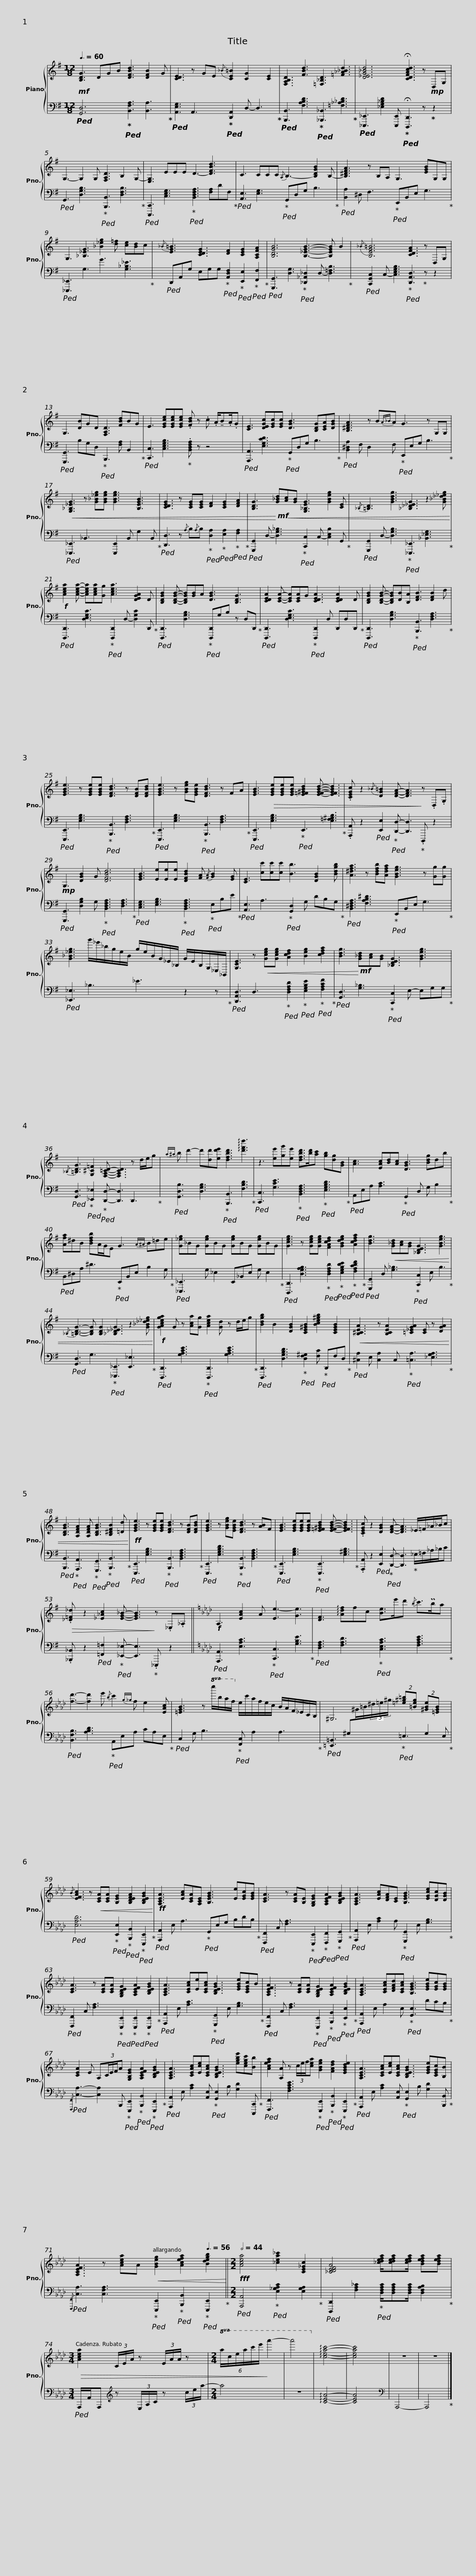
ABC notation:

X:1
%%score { 1 | 2 }
L:1/8
Q:3/8=60
M:12/8
I:linebreak $
K:G
V:1 treble
V:2 bass
V:1
!mf! [B,DG]3 DGB [DFBd]3 [DFB]2 G | [CDE]3 z GE{/_B} [CE=B]2 [CG]2 [CE]2 | [F,A,B,D]3 [FBd]3 [=F,_B,D]3 [=F_A_Bd]3 |$ [D_EG_Bd]6 !fermata![CDFAcd]3 z!mp! D,G, | G,3- G,2 G, [F,A,D]3 B,2 G,- | %5
 [E,G,]3 EEE D3- [DFBd]3 |$ C3 CCC{/A,} B,3- [B,DGB]2 B,- | [B,^DFA]3 z B,A, G,3 [EGB]G,G, | G,3 [_B,_EG]3 [_B_eg]2 [d=f] [ce][Bd]c |${/_B} [EG=B]3 [CDEG]3 [DF]2 [CEG]2 [A,CFA]2 | %10
 [B,DGB]6 [B,_EGB]3- [B,EGB] B2 |{/_B} [B,EG=B]6 [CDFA]3 z D,G, | G,3 [DB]GD [F,A,D]3 [FBd]BG |$ E3 [EGce][EGce][EGce] .[FBd] z .c .A/!tenuto!B.A/.G | [CE]3 [DEGc][EGc][EGc] [DGB]3 [B,DG][CEA][DGB] | %15
 [B,^DFA]3 z B{A_B}A G3 z G,G, |$!<(! [G,_B,_EG]3 z [G_B_eg][GBeg] [GBeg]3 [B,EGB]3 | [CDEG]3 z [CEG][CEG] [DF]2 [CEG]2 [DFA]2 | [B,DG]3!<)!!mf! [G_Bd]!<(![Ac][GB] [G,_B,EG]3 [GBeg]2 [CE] |${/_B,} [=B,D]3 [GBdg]3 [_B,_D_EG]3 z2 [G_B_d_eg]!<)! | %20
!f! [Acea]2 [Acea]- [Acea][Acea][Gg] [Acea]3 [DEGA]2 D | [B,DGB]2 [B,DGB]- [B,DGB][GB]A [DGB]3 [B,DG]3 |$ [CDEA]2 [CEA]- [CEA][CEA]G [CDEA]3 [CDEA]2 D | [B,DGB]2 [B,DGB]- [B,DGB][DB][B,A] [DFB]3 [DFB]2 d | [EGBe]3 z [EGBe][EGBe] [DFBd]3 z [DFB][DFBd] | %25
 [EGBe]3 z [GBeg][EGBe] [DFBd]3 z FA |$ [EGB]3!>(! [EGBe][EGBe][EGBe] [E=F^GBd]2 [EFGBd]- [EFGBd]3 | .[CEGc] z2{/_B} [DG=B]2 [DFA]- [DFA]3!>)! z .D,.G, |!mp! G,3 [DGB]2 G [DFBd]6 |$ [EGB]3 [Ee][Ee][Ee] [DFBd]2 [FA]{/[FA]} [GB]2 [EG] | %30
 [CE]3 [cc'][cc'][cc'] [Bb]3 [DGB]2 [Bdgb] | [A^dfa]3 z [Bdfb][Adfa] [GBeg]3 z [Gg][Gg] |$ [G_B_eg]3 g'/_e'/_b/g/e/B/ g/e/B/G/_E/_B,/ G/E/B,/G,/_E,/_B,,/ | [G,CE]3 z!<(! [Gceg][Gceg] [Acdf]2 [Beg]2 [cdfa]2 |$ [Bdg]3!<)!!mf! [G_Bd][Ac][GB] [_B,DEG]3 [GBeg]3 | %35
{/_B,} [=B,DG]3 [G,^C=F]2 [F,A,=CD]- [F,A,CD]3 z d/e/g |{a^a} b d'2- d'[dd'][ed'e'] [dfbd']3 !arpeggio![d'f'd'']3 |$ z3 [ee'][gg'][ee'] [dfbd']>[bd'][ac'] [gb][dg][GB] | [Ac]3 [EAc][Bd][Ac] [DGB]3 [Bdg]db | [Afa]^dB [Bdfb]A/G/E G3{A^A} B=de |$ %40
 [G_eg]_BG [Geg]BG [Geg]BG [Geg]BG | [Gceg]3 z [Gceg][Gceg] [FAcdf]2 [GBdeg]2 [Acdfa]2 | [Bdg]3!<(! [G_Bd][Ac][GB] [_B,DEG]3 [GBeg]3 |${/_B,} [=B,DG]3- [B,DG] [B,DG]2 [_B,_D_EG]3 z2 [G_B_d_eg]!<)! |!f! [GAcega]2 G z [Aca][Gg] [Acea]2 [Gd] z d/e/g | %45
 [Bdgb]2 B2 [DGB]2 [CE^GB]2 [Bce^gb]2 [CEGB]2 |$!<(! [B,^CEA]3 z [B,CEA]2 [=C_EGA]2 [CE] z [DGA]2 | [B,DGB]3 [A,DFA]2 [A,DFA] [B,DGB]3 [B,^DFB]2 [=Dd]!<)! |!ff! [EGBe]3 z [EGBe][EGBe] [DFBd]3 z [DFB][DFBd] | [EGBe]3 z [GBeg][EGBe] [DFBd]3 z [AB]F |$ %50
 [EGB]3 [EGBe][EGBe][EGBe] [E=F^GBd]2 [EFGBd]- [EFGBd]3 | .[CEGc] z2 [DGB]2 [DFA]- [DFA]3 _E/=F/_A/_B/c |$!>(! .[_D=F_d] z2 [_E_Ac]2 [EG_B]- [EGB]3!>)! z ._E,._A, ||[K:Ab]!f! A,3 [EAc]2 A [Ee-]3 [Ge]3 | [DF]3 !arpeggio![Adf]fc [Be]>e'd'{/b} c'>Pba |$ %55
 [fd']3- [fd']2 e'{/b} c'2{g_g} f e2 [EAc] | [=EGB]3 z!8va(! c''/b'/a'/f'/!8va)! e'/c'/a/f/e/c/ B/A/F/_E/C/B,/ |$ ^G,6 (2:3:2[=e^g=b][=Beg] (2:3:2[^GBe][=EGB] |{/B} [EFAc]3 z!<(! [CEA][CEA] [B,EG]2 [B,DEFA]2 [B,DEGB]2!<)! |$!ff! [A,CEA]3 [EAc][CEA][A,CE] [B,EGB]3 [Ee][EGc][EGB] | %60
 [CEA]3 z [CEA][B,E] [G,B,EG]2 [A,CEFA]2 [B,DEGB]2 | [A,CEA]3 [EAc][DFA][CE] [B,EGB]3 [EGce][DGc][DGB] |$ [CEA]3 z [CEA][CEA] [G,B,DEG]2 [A,CEFA]2 [B,DEGB]2 | [A,CEA]3 [CEAc][Ee][CEAc] [B,DEGB]3 [EGBe][CEGc]B | [A,CEFA]3 z [CEA][CEA] [G,B,DEG]2 [A,CEFA]2 [B,DEGB]2 |$ %65
 [A,CEA]3 [CEAc][DFAd][CEAc] [B,EGB]3 [EGBe][EGc][EGB] | [CEA]2 E A,(3C/E/F/A [G,B,EG]2 [A,CEFA]2 [B,DEGB]2 | [A,CEA]3 [CEAc][Ece][CEAc] [B,DEGB]3 [egbe'][cegc'][Bb] |$ [Acefa]2 [A,A] z (3c/e/f/[cea] [GBeg]2 [FAdf]2 [EGBde]2 | [A,CEA]3 [CEAc][Ece][CEAc] [B,DEGB]3 [EGBe][CEGc][B,B] | %70
 [A,CEFA]3 z [Acea]A[Q:3/8=59]!<(! [GBeg]2[Q:3/8=58] [Acefa]2[Q:3/8=56] [Bdegb]2!<)! ||$[M:2/2][Q:1/2=44]!fff! [Acea]4 [_cea_c']2 [CE_Gc]2 | [_CDEFA]4 [_cdefa]/[cdefa][cdefa]/ [Bdefa][Bdefa] |[M:3/4]!>(! [Acea]2 (3C/E/A/ z (3E/A/A/ z |$[M:2/4]!8va(! (6:4:6a/c'/e'/a'/c''/e''/!>)! a''2- | %75
 a''4!8va)! | !arpeggio![ceac']4- | [ceac']4 | z4 | z4 |] %80
V:2
!ped! [G,,D,]6!ped-up!!ped! [B,,F,A,]3 [B,,A,]3!ped-up! |!ped! [A,,E,G,]3 A,,3!ped-up!!ped! [D,,A,,]2 D,- D,3!ped-up! |!ped! [B,,,B,,]3 [F,A,B,D]3!ped-up!!ped! [_B,,,_B,,]3 [=F,_A,_B,D]3!ped-up! |$!ped! [_E,,,_E,,]3 [_E,G,_B,D]2 [E,,,E,,]!ped-up!!ped! !fermata![D,,,D,,]3 z!ped-up! z2 |!ped! G,,3 [D,G,B,]3!ped-up!!ped! [B,,,B,,]3 [D,F,B,]3!ped-up! | %5
!ped! [C,,,C,,]3 [C,E,G,]3!ped-up!!ped! [B,,D,F,A,]3 [F,A,]DF,!ped-up! |$!ped! [A,,E,]3 [E,G,]3!ped-up!!ped! G,,D,G, B,3!ped-up! |!ped! [B,,A,]2 ^D, F,3!ped-up!!ped! E,,B,,E, G,3!ped-up! |!ped! [_E,,,_E,,]3 G,3 G3 [G,_B,_E]3!ped-up! |$!ped! D,,A,,G, E,G,G,!ped-up!!ped! [A,,D,F,]2!ped-up!!ped! [E,,E,]2!ped-up!!ped! [F,,F,]2!ped-up! | %10
!ped! [G,,,G,,]3 [D,G,]3!ped-up!!ped! [_D,,_A,,_D,]2 D,- [D,=F,B,]3!ped-up! |!ped! [C,,G,,C,]2 C,- [C,E,G,B,]3!ped-up!!ped! [D,,A,,D,]3!ped-up! z z2 |!ped! [G,,,G,,]3 B,G,D,!ped-up!!ped! B,,,3 [F,A,] B,,2!ped-up! |$!ped! [C,,C,]3 [C,E,G,B,]3!ped-up! .[B,,D,F,A,] z z4 |!ped! [A,,,A,,]3 [E,G,CD]3!ped-up!!ped! G,,D,G, B,3!ped-up! | %15
!ped! [B,,^D,A,]2 F, D,2 F,!ped-up!!ped! E,,E,G, B,3!ped-up! |$!ped! [_E,,,_E,,]3 _B,,3 [E,,,E,,]2 B,, G,2 B,,!ped-up! |!ped! [D,,D,]3 z{/A,} B,{/A,}B,!ped-up!!ped! [D,A,]2!ped-up!!ped! [E,A,]2!ped-up!!ped! [F,A,]2!ped-up! |!ped! [G,,,G,,]2 D,- [D,G,_B,]3!ped-up!!ped! [C,,C,]2 C,- [C,E,B,]2 G,,!ped-up! |$!ped! [G,,,G,,]2 D,- [D,G,B,]3!ped-up!!ped! [_E,,,_E,,]3 [_B,,_E,G,]3!ped-up! | %20
!ped! [D,,,D,,]3 [D,E,G,C]3!ped-up!!ped! [D,,,D,,]2 D,- [D,G,C]2 D,,!ped-up! |!ped! [D,,,D,,]3 [D,G,B,]3!ped-up!!ped! [D,,,D,,]G,B, z D,D,,!ped-up! |$!ped! [D,,,D,,]3 [D,E,G,C]3!ped-up!!ped! [D,,,D,,]2 D, D,,D,D,,!ped-up! |!ped! [D,,,D,,]3 [D,G,B,]3!ped-up!!ped! [B,,,B,,]3 [D,F,A,]3!ped-up! |!ped! [E,,,E,,]3 [E,G,B,]3!ped-up!!ped! [B,,,B,,]3 [D,F,A,]3!ped-up! | %25
!ped! [E,,,E,,]3 [E,G,B,]3!ped-up!!ped! [B,,,B,,]3 [D,F,A,]3!ped-up! |$!ped! [E,,,E,,]3 [E,G,B,]3!ped-up!!ped! E,,3 [E,=F,^G,B,]3!ped-up! | .[A,,,A,,] z2!ped! [E,,E,]2!ped-up!!ped! [D,,D,]- [D,,D,]3!ped-up! .D,,, z2 |!ped! [G,,,G,,]3 [D,G,B,]2 G,!ped-up!!ped! [B,,D,F,A,]3 [D,F,A,]3!ped-up! |$!ped! [C,E,G,]3 [E,G,B,]3!ped-up!!ped! [B,,D,F,A,]3!ped-up!!ped! E,B,E!ped-up! | %30
!ped! [A,,E,]3 A,3!ped-up!!ped! [G,,D,]2 G, DB,G,!ped-up! |!ped! [B,,^D,F,A,]3 [F,A,B,^D]3!ped-up!!ped! E,,B,,E, G,3!ped-up! |$!ped! [_E,,_E,]3 _B,3 _E3 z2 z!ped-up! |!ped! [D,,A,,D,]3 D,3!ped-up!!ped! [D,F,A,D]2!ped-up!!ped! [E,G,B,E]2!ped-up!!ped! [F,A,CF]2!ped-up! |$!ped! [G,,D,]3 [G,_B,]3!ped-up!!ped! [C,,C,]2 E,- E,G,G,!ped-up! | %35
!ped! [G,,D,]3!ped-up!!ped! [_E,,_E,]2!ped-up!!ped! [D,,D,]- [D,,D,]3 D,,3!ped-up! |!ped! [G,,D,B,]3 [D,G,B,]3!ped-up!!ped! [B,,,B,,]3 [F,B,D]3!ped-up! |$!ped! [C,,C,]3 [G,CE]3!ped-up!!ped! [B,,D,F,A,]3!ped-up!!ped! [E,G,B,D]3!ped-up! |!ped! A,,E,A, [A,C]3!ped-up!!ped! G,,2 D, G, B,2!ped-up! |!ped! B,,^D,A, ^D3!ped-up!!ped! E,,B,,E, B,2 G,!ped-up! |$ %40
!ped! [_E,,,_E,,]3 G, _E,2 E,,_B,,E, G, E,2!ped-up! |!ped! [D,,,D,,]3 [D,G,A,B,]3!ped-up!!ped! [D,F,A,D]2!ped-up!!ped! [E,G,B,DE]2!ped-up!!ped! [F,A,CDF]2!ped-up! |!ped! [G,,,G,,]2 D, [G,_B,]3!ped-up!!ped! [C,,C,]2 E, B,3!ped-up! |$!ped! [G,,D,]3 G,3!ped-up!!ped! [_E,,,_E,,]3 [E,,_E,]3!ped-up! |!ped! [D,,,D,,]3 [G,A,CE]3!ped-up!!ped! [D,,,D,,]3 [G,A,CE]3!ped-up! | %45
!ped! [D,,,D,,]3 [D,G,B,D]3!ped-up!!ped! [D,F,^G,]2 [F,C]!ped-up!!ped! D,,F,D,!ped-up! |$!ped! [^C,A,]2 E, [C,A,]2 C,!ped-up!!ped! [=C,A,]3 [_E,G,A,]3!ped-up! |!ped! [B,,,B,,]3!ped-up!!ped! [A,,,A,,]3!ped-up!!ped! [G,,,G,,]3!ped-up!!ped! [B,,,B,,]3!ped-up! |!ped! [E,,,E,,]3 [E,G,B,]3!ped-up!!ped! [B,,,B,,]3 [B,,D,F,A,]3!ped-up! |!ped! [E,,,E,,]3 [E,G,B,D]3!ped-up!!ped! [B,,,B,,]3 [B,,D,F,A,]3!ped-up! |$ %50
!ped! [E,,,E,,]3 [E,G,B,]3!ped-up!!ped! [E,,,E,,]3 [E,^G,B,]3!ped-up! | .[A,,,A,,] z2!ped! [E,,E,]2!ped-up!!ped! [D,,D,]- [D,,D,]3!ped-up! _E,/=F,/_A,/_B,/C |$ .[_B,,,_B,,] z2!ped! [=F,,=F,]2!ped-up!!ped! [_E,,_E,]- [E,,E,]3!ped-up! ._E,,, z2 ||[K:Ab]!ped! [A,,,A,,]3 [E,A,C]3!ped-up!!ped! [C,,C,]3 [G,B,E]3!ped-up! |!ped! [D,F,A,]3 [F,A,D]3!ped-up!!ped! [C,E,A,C]3 [F,A,CE]3!ped-up! |$ %55
!ped! [B,,F,B,]3 [A,B,D]3!ped-up!!ped! A,,E,A, CA,E,!ped-up! |!ped! C,2 G, B,3!ped-up!!ped! [F,,C,] A,2 A,3!ped-up! |$!ped! [=E,,=B,,]3 ^G,[I:staff -1]^G/=B/(3^d/=e/^g/!ped-up!!ped![I:staff +1] =E,3 G,2 E,!ped-up! |!ped! [E,A,D]6!ped-up!!ped! [E,,E,]2!ped-up!!ped! [B,,,B,,]2!ped-up!!ped! [E,,,E,,]2!ped-up! |$!ped! [A,,,A,,]2 E, A,3!ped-up!!ped! G,,E,G, B,DB,!ped-up! | %60
!ped! [F,,,F,,]2 C, [F,A,]3!ped-up!!ped! [E,,,E,,]2!ped-up!!ped! [F,,,F,,]2!ped-up!!ped! [G,,,G,,]2!ped-up! |!ped! [A,,,A,,]2 E, [A,C]2 A,!ped-up!!ped! [G,,,G,,]2 E, [G,B,]3!ped-up! |$!ped! [F,,,F,,]2 C, [F,A,]3!ped-up!!ped! [E,,,E,,]2!ped-up!!ped! [E,,,E,,]2!ped-up!!ped! [E,,,E,,]2!ped-up! |!ped! [A,,,A,,]2 E, [A,C]3!ped-up!!ped! [G,,,G,,]2 E, [G,B,]3!ped-up! |!ped! [F,,,F,,]2 C, [F,A,]3!ped-up!!ped! [E,,,E,,]2!ped-up!!ped! [B,,,B,,]2!ped-up!!ped! [E,,E,]2!ped-up! |$ %65
!ped! [A,,,A,,]2 E, A,2 E,!ped-up!!ped! [G,,E,]3 DCB,!ped-up! |!ped!{/[F,,,F,,]} [C,A,]3- [C,A,]2 B,,,!ped-up!!ped! [E,,,E,,]2!ped-up!!ped! [B,,,B,,]2!ped-up!!ped! [E,,,E,,]2!ped-up! |!ped! [A,,,A,,]2 E, [A,C]2 [A,,E,]!ped-up!!ped! [G,,E,]2 B, [G,D]2 [C,,,C,,]!ped-up! |$!ped! [F,,,F,,]3 [F,A,CE]3!ped-up!!ped! [E,,,E,,]2!ped-up!!ped! [B,,,B,,]2!ped-up!!ped! [E,,,E,,]2!ped-up! |!ped! [A,,,A,,]2 E, [A,C]2 [A,,E,]!ped-up!!ped! [G,,E,]2 B, [G,D]2 [B,,,B,,]!ped-up! | %70
!ped!{/[F,,,F,,]} [C,A,]3 [C,F,A,]3!ped-up!!ped! [E,,,E,,]2!ped-up!!ped! [B,,,B,,]2!ped-up!!ped! [E,,,E,,]2!ped-up! ||$[M:2/2]!ped! [A,,,A,,]4!ped-up!!ped! [E,_G,A,C]2 [E,G,A,]2!ped-up! |!ped! [D,,,D,,]2 [F,A,_C]2!ped-up!!ped! [D,F,A,C]/[D,F,A,C][D,F,A,C]/ [D,F,A,B,]2!ped-up! |[M:3/4]!ped! A,,,/A,,/A,,,[K:treble] z (3E,/A,/C/ z (3c/e/a/- |$[M:2/4] a4 | %75
 z4 | !arpeggio![CEA]4- | [CEA]4 |[K:bass] A,,,4- | A,,,4!ped-up! |] %80
